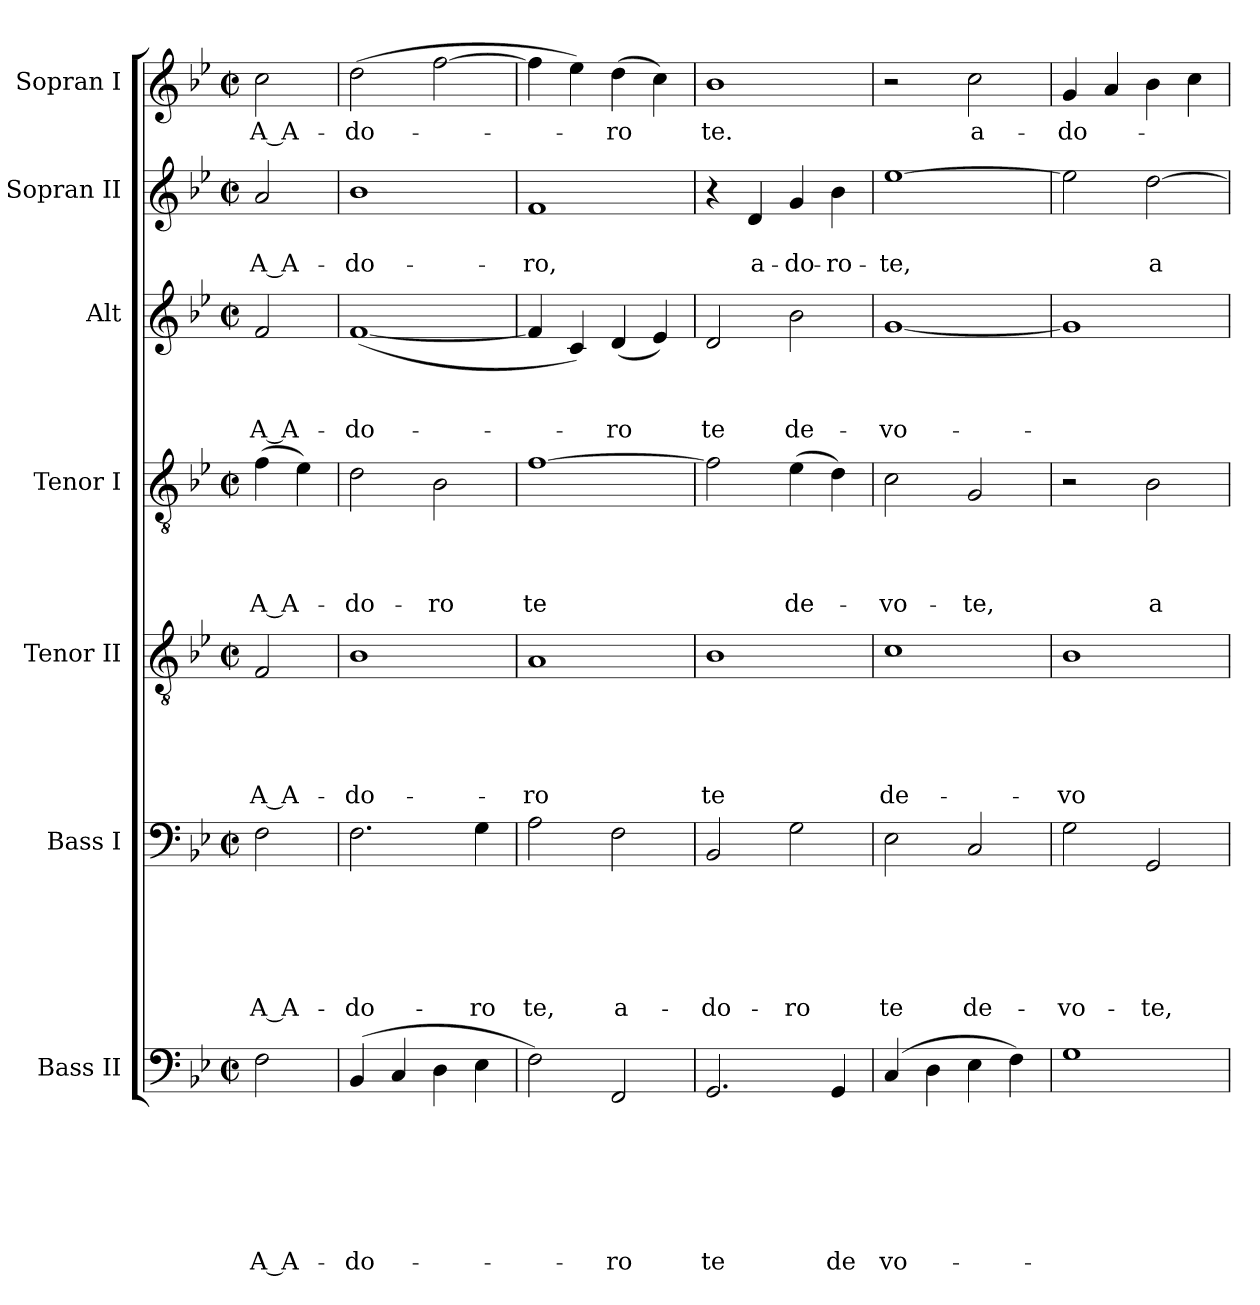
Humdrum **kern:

**kern	**text	**text	**text	**text	**text	**text	**text	**kern	**text	**text	**text	**text	**text	**text	**kern	**text	**text	**text	**text	**text	**kern	**text	**text	**text	**text	**kern	**text	**text	**text	**kern	**text	**text	**kern	**text
*part7	*part7	*part7	*part7	*part7	*part7	*part7	*part7	*part6	*part6	*part6	*part6	*part6	*part6	*part6	*part5	*part5	*part5	*part5	*part5	*part5	*part4	*part4	*part4	*part4	*part4	*part3	*part3	*part3	*part3	*part2	*part2	*part2	*part1	*part1
*staff7	*staff7	*staff7	*staff7	*staff7	*staff7	*staff7	*staff7	*staff6	*staff6	*staff6	*staff6	*staff6	*staff6	*staff6	*staff5	*staff5	*staff5	*staff5	*staff5	*staff5	*staff4	*staff4	*staff4	*staff4	*staff4	*staff3	*staff3	*staff3	*staff3	*staff2	*staff2	*staff2	*staff1	*staff1
*I"Bass II	*	*	*	*	*	*	*	*I"Bass I	*	*	*	*	*	*	*I"Tenor II	*	*	*	*	*	*I"Tenor I	*	*	*	*	*I"Alt	*	*	*	*I"Sopran II	*	*	*I"Sopran I	*
*clefF4	*	*	*	*	*	*	*	*clefF4	*	*	*	*	*	*	*clefGv2	*	*	*	*	*	*clefGv2	*	*	*	*	*clefG2	*	*	*	*clefG2	*	*	*clefG2	*
*k[b-e-]	*	*	*	*	*	*	*	*k[b-e-]	*	*	*	*	*	*	*k[b-e-]	*	*	*	*	*	*k[b-e-]	*	*	*	*	*k[b-e-]	*	*	*	*k[b-e-]	*	*	*k[b-e-]	*
*B-:	*	*	*	*	*	*	*	*B-:	*	*	*	*	*	*	*B-:	*	*	*	*	*	*B-:	*	*	*	*	*B-:	*	*	*	*B-:	*	*	*B-:	*
*M2/2	*	*	*	*	*	*	*	*M2/2	*	*	*	*	*	*	*M2/2	*	*	*	*	*	*M2/2	*	*	*	*	*M2/2	*	*	*	*M2/2	*	*	*M2/2	*
*met(c|)	*	*	*	*	*	*	*	*met(c|)	*	*	*	*	*	*	*met(c|)	*	*	*	*	*	*met(c|)	*	*	*	*	*met(c|)	*	*	*	*met(c|)	*	*	*met(c|)	*
=1	=1	=1	=1	=1	=1	=1	=1	=1	=1	=1	=1	=1	=1	=1	=1	=1	=1	=1	=1	=1	=1	=1	=1	=1	=1	=1	=1	=1	=1	=1	=1	=1	=1	=1
!	!	!	!	!	!	!	!LO:LY:b:rj	!	!	!	!	!	!	!LO:LY:b:rj	!	!	!	!	!	!LO:LY:b:rj	!	!	!	!	!LO:LY:b:rj	!	!	!	!LO:LY:b:rj	!	!	!LO:LY:b:rj	!	!LO:LY:b:rj
2F\	.	.	.	.	.	.	A A-	2F\	.	.	.	.	.	A A-	2F/	.	.	.	.	A A-	(>4f\	.	.	.	A A-	2f/	.	.	A A-	2a/	.	A A-	2cc\	A A-
.	.	.	.	.	.	.	.	.	.	.	.	.	.	.	.	.	.	.	.	.	4e-\)	.	.	.	.	.	.	.	.	.	.	.	.	.
=2	=2	=2	=2	=2	=2	=2	=2	=2	=2	=2	=2	=2	=2	=2	=2	=2	=2	=2	=2	=2	=2	=2	=2	=2	=2	=2	=2	=2	=2	=2	=2	=2	=2	=2
!	!	!	!	!	!	!	!LO:LY:b	!	!	!	!	!	!	!LO:LY:b	!	!	!	!	!	!LO:LY:b	!	!	!	!	!LO:LY:b	!	!	!	!LO:LY:b	!	!	!LO:LY:b	!	!LO:LY:b
(4BB-/	.	.	.	.	.	.	-do-	2.F\	.	.	.	.	.	-do-	1B-	.	.	.	.	-do-	2d\	.	.	.	-do-	(<[<1f	.	.	-do-	1b-	.	-do-	(>2dd\	-do-
4C/	.	.	.	.	.	.	.	.	.	.	.	.	.	.	.	.	.	.	.	.	.	.	.	.	.	.	.	.	.	.	.	.	.	.
!	!	!	!	!	!	!	!	!	!	!	!	!	!	!	!	!	!	!	!	!	!	!	!	!	!LO:LY:b	!	!	!	!	!	!	!	!	!
4D\	.	.	.	.	.	.	.	.	.	.	.	.	.	.	.	.	.	.	.	.	2B-\	.	.	.	-ro	.	.	.	.	.	.	.	[>2ff\	.
!	!	!	!	!	!	!	!	!	!	!	!	!	!	!LO:LY:b	!	!	!	!	!	!	!	!	!	!	!	!	!	!	!	!	!	!	!	!
4E-\	.	.	.	.	.	.	.	4G\	.	.	.	.	.	-ro	.	.	.	.	.	.	.	.	.	.	.	.	.	.	.	.	.	.	.	.
=3	=3	=3	=3	=3	=3	=3	=3	=3	=3	=3	=3	=3	=3	=3	=3	=3	=3	=3	=3	=3	=3	=3	=3	=3	=3	=3	=3	=3	=3	=3	=3	=3	=3	=3
!	!	!	!	!	!	!	!	!	!	!	!	!	!	!LO:LY:b	!	!	!	!	!	!LO:LY:b	!	!	!	!	!LO:LY:b	!	!	!	!	!	!	!LO:LY:b	!	!
2F\)	.	.	.	.	.	.	.	2A\	.	.	.	.	.	te,	1A	.	.	.	.	-ro	[>1f	.	.	.	te	4f/]	.	.	.	1f	.	-ro,	4ff\]	.
.	.	.	.	.	.	.	.	.	.	.	.	.	.	.	.	.	.	.	.	.	.	.	.	.	.	4c/)	.	.	.	.	.	.	4ee-\)	.
!	!	!	!	!	!	!	!LO:LY:b	!	!	!	!	!	!	!LO:LY:b	!	!	!	!	!	!	!	!	!	!	!	!	!	!	!LO:LY:b	!	!	!	!	!LO:LY:b
2FF/	.	.	.	.	.	.	-ro	2F\	.	.	.	.	.	a-	.	.	.	.	.	.	.	.	.	.	.	(<4d/	.	.	-ro	.	.	.	(>4dd\	-ro
.	.	.	.	.	.	.	.	.	.	.	.	.	.	.	.	.	.	.	.	.	.	.	.	.	.	4e-/)	.	.	.	.	.	.	4cc\)	.
=4	=4	=4	=4	=4	=4	=4	=4	=4	=4	=4	=4	=4	=4	=4	=4	=4	=4	=4	=4	=4	=4	=4	=4	=4	=4	=4	=4	=4	=4	=4	=4	=4	=4	=4
!	!	!	!	!	!	!	!LO:LY:b	!	!	!	!	!	!	!LO:LY:b	!	!	!	!	!	!LO:LY:b	!	!	!	!	!	!	!	!	!LO:LY:b	!	!	!	!	!LO:LY:b
2.GG/	.	.	.	.	.	.	te	2BB-/	.	.	.	.	.	-do-	1B-	.	.	.	.	te	2f\]	.	.	.	.	2d/	.	.	te	4r	.	.	1b-	te.
!	!	!	!	!	!	!	!	!	!	!	!	!	!	!	!	!	!	!	!	!	!	!	!	!	!	!	!	!	!	!	!	!LO:LY:b	!	!
.	.	.	.	.	.	.	.	.	.	.	.	.	.	.	.	.	.	.	.	.	.	.	.	.	.	.	.	.	.	4d/	.	a-	.	.
!	!	!	!	!	!	!	!	!	!	!	!	!	!	!LO:LY:b	!	!	!	!	!	!	!	!	!	!	!LO:LY:b	!	!	!	!LO:LY:b	!	!	!LO:LY:b	!	!
.	.	.	.	.	.	.	.	2G\	.	.	.	.	.	-ro	.	.	.	.	.	.	(>4e-\	.	.	.	de-	2b-\	.	.	de-	4g/	.	-do-	.	.
!	!	!	!	!	!	!	!LO:LY:b	!	!	!	!	!	!	!	!	!	!	!	!	!	!	!	!	!	!	!	!	!	!	!	!	!LO:LY:b	!	!
4GG/	.	.	.	.	.	.	de	.	.	.	.	.	.	.	.	.	.	.	.	.	4d\)	.	.	.	.	.	.	.	.	4b-\	.	-ro-	.	.
=5	=5	=5	=5	=5	=5	=5	=5	=5	=5	=5	=5	=5	=5	=5	=5	=5	=5	=5	=5	=5	=5	=5	=5	=5	=5	=5	=5	=5	=5	=5	=5	=5	=5	=5
!	!	!	!	!	!	!	!LO:LY:b	!	!	!	!	!	!	!LO:LY:b	!	!	!	!	!	!LO:LY:b	!	!	!	!	!LO:LY:b	!	!	!	!LO:LY:b	!	!	!LO:LY:b	!	!
(4C/	.	.	.	.	.	.	vo-	2E-\	.	.	.	.	.	te	1c	.	.	.	.	de-	2c\	.	.	.	-vo-	[<1g	.	.	-vo-	[<1ee-	.	-te,	2r	.
4D\	.	.	.	.	.	.	.	.	.	.	.	.	.	.	.	.	.	.	.	.	.	.	.	.	.	.	.	.	.	.	.	.	.	.
!	!	!	!	!	!	!	!	!	!	!	!	!	!	!LO:LY:b	!	!	!	!	!	!	!	!	!	!	!LO:LY:b	!	!	!	!	!	!	!	!	!LO:LY:b
4E-\	.	.	.	.	.	.	.	2C/	.	.	.	.	.	de-	.	.	.	.	.	.	2G/	.	.	.	-te,	.	.	.	.	.	.	.	2cc\	a-
4F\)	.	.	.	.	.	.	.	.	.	.	.	.	.	.	.	.	.	.	.	.	.	.	.	.	.	.	.	.	.	.	.	.	.	.
!!LO:LB:g=z
=6	=6	=6	=6	=6	=6	=6	=6	=6	=6	=6	=6	=6	=6	=6	=6	=6	=6	=6	=6	=6	=6	=6	=6	=6	=6	=6	=6	=6	=6	=6	=6	=6	=6	=6
!	!	!	!	!	!	!	!	!	!	!	!	!	!	!LO:LY:b	!	!	!	!	!	!LO:LY:b	!	!	!	!	!	!	!	!	!	!	!	!	!	!LO:LY:b
1G	.	.	.	.	.	.	.	2G\	.	.	.	.	.	-vo-	1B-	.	.	.	.	-vo-	2r	.	.	.	.	1g]	.	.	.	2ee-\]	.	.	4g/	-do-
.	.	.	.	.	.	.	.	.	.	.	.	.	.	.	.	.	.	.	.	.	.	.	.	.	.	.	.	.	.	.	.	.	4a/	.
!	!	!	!	!	!	!	!	!	!	!	!	!	!	!LO:LY:b	!	!	!	!	!	!	!	!	!	!	!LO:LY:b	!	!	!	!	!	!	!LO:LY:b	!	!
.	.	.	.	.	.	.	.	2GG/	.	.	.	.	.	-te,	.	.	.	.	.	.	2B-\	.	.	.	a-	.	.	.	.	[>2dd\	.	a-	4b-\	.
.	.	.	.	.	.	.	.	.	.	.	.	.	.	.	.	.	.	.	.	.	.	.	.	.	.	.	.	.	.	.	.	.	4cc\	.
=	=	=	=	=	=	=	=	=	=	=	=	=	=	=	=	=	=	=	=	=	=	=	=	=	=	=	=	=	=	=	=	=	=	=
*-	*-	*-	*-	*-	*-	*-	*-	*-	*-	*-	*-	*-	*-	*-	*-	*-	*-	*-	*-	*-	*-	*-	*-	*-	*-	*-	*-	*-	*-	*-	*-	*-	*-	*-
